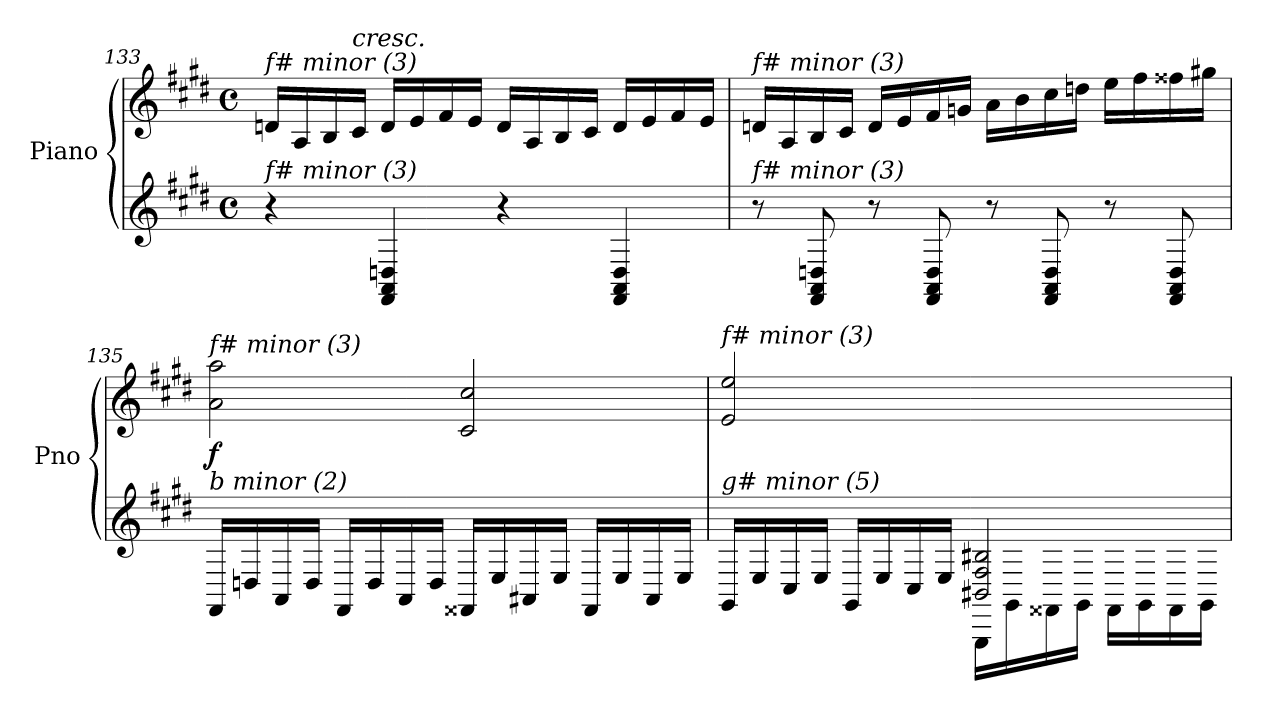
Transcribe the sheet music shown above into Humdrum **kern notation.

**kern	**kern	**dynam
*part1	*part1	*part1
*staff2	*staff1	*staff1/2
*I"Piano	*	*
*I'Pno	*	*
*clefG2	*clefG2	*
*k[f#c#g#d#]	*k[f#c#g#d#]	*
*M4/4	*M4/4	*
*met(c)	*met(c)	*
=133	=133	=133
!	!LO:TX:i:t=f# minor (3)	!
!LO:TX:i:t=f# minor (3)	!	!
4r	16dn/LL	.
.	16A/	.
.	16B/	.
!	!LO:TX:a:i:t=cresc.	!
.	16c#/JJ	.
4FF#/ 4AA/ 4Dn/	16d/LL	.
.	16e/	.
.	16f#/	.
.	16e/JJ	.
4r	16d/LL	.
.	16A/	.
.	16B/	.
.	16c#/JJ	.
4FF#/ 4AA/ 4D/	16d/LL	.
.	16e/	.
.	16f#/	.
.	16e/JJ	.
!!LO:LB:g=z
=134	=134	=134
!	!LO:TX:i:t=f# minor (3)	!
!LO:TX:i:t=f# minor (3)	!	!
8r	16dn/LL	.
.	16A/	.
8FF#/ 8AA/ 8Dn/	16B/	.
.	16c#/JJ	.
8r	16d/LL	.
.	16e/	.
8FF#/ 8AA/ 8D/	16f#/	.
.	16gni/JJ	.
8r	16a\LL	.
.	16b\	.
8FF#/ 8AA/ 8D/	16cc#\	.
.	16ddn\JJ	.
8r	16ee\LL	.
.	16ff#\	.
8FF#/ 8AA/ 8D/	16ff##Xj\	.
.	16gg#X\JJ	.
=135	=135	=135
!	!LO:TX:i:t=f# minor (3)	!
!LO:TX:i:t=b minor (2)	!	!
!	!	!LO:DY:b
16FF#/LL	2a\ 2aa\	f
16Dn/	.	.
16AA/	.	.
16D/JJ	.	.
16FF#/LL	.	.
16D/	.	.
16AA/	.	.
16D/JJ	.	.
16FF##X/LL	2c#/ 2cc#/	.
16E/	.	.
16AA#X/	.	.
16E/JJ	.	.
16FF##/LL	.	.
16E/	.	.
16AA#/	.	.
16E/JJ	.	.
=136	=136	=136
*^	*	*
!	!	!LO:TX:i:t=f# minor (3)	!
!LO:TX:i:t=g# minor (5)	!	!	!
2ryy	16GG#/LL	2e/ 2ee/	.
.	16E/	.	.
.	16C#/	.	.
.	16E/JJ	.	.
.	16GG#/LL	.	.
.	16E/	.	.
.	16C#/	.	.
.	16E/JJ	.	.
2BB#X/ 2F#/ 2B#X/	16GGG#\LL	2ryy	.
.	16GG#\	.	.
.	16FF##X\	.	.
.	16GG#\JJ	.	.
.	16FF##\LL	.	.
.	16GG#\	.	.
.	16FF##\	.	.
.	16GG#\JJ	.	.
*v	*v	*	*
=	=	=
*-	*-	*-
